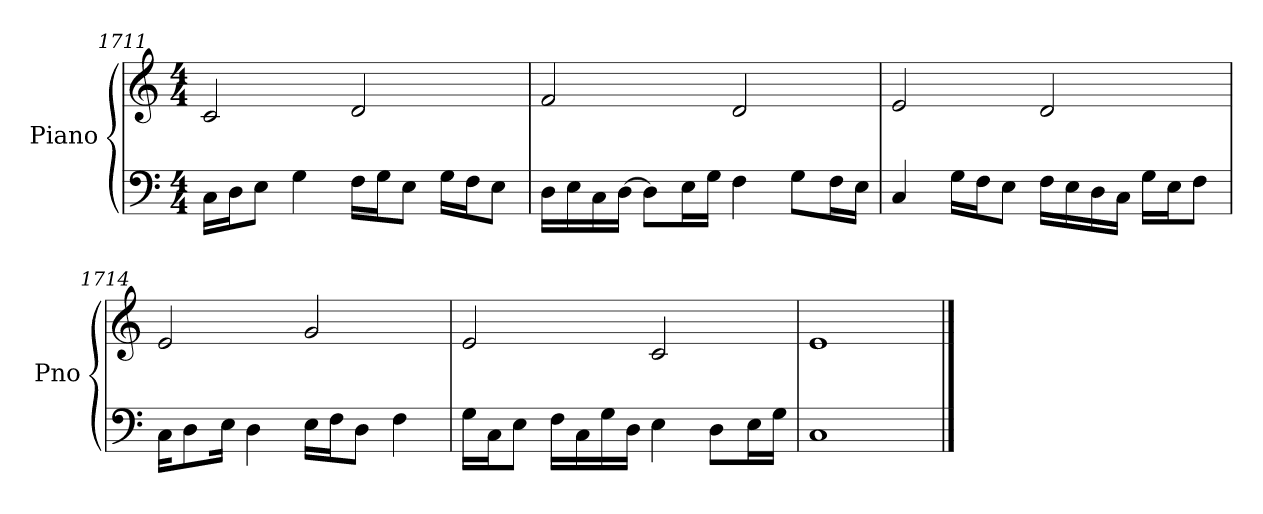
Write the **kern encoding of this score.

**kern	**kern
*part1	*part1
*staff2	*staff1
*I"Piano	*
*I'Pno	*
!!LO:LB:g=z
*clefF4	*clefG2
*k[]	*k[]
*M4/4	*M4/4
=1711	=1711
16C\LL	2c/
16D\J	.
8E\J	.
4G\	.
16F\LL	2d/
16G\J	.
8E\J	.
16G\LL	.
16F\J	.
8E\J	.
=1712	=1712
16D\LL	2f/
16E\	.
16C\	.
[16D\JJ	.
8D\L]	.
16E\L	.
16G\JJ	.
4F\	2d/
8G\L	.
16F\L	.
16E\JJ	.
=1713	=1713
4C/	2e/
16G\LL	.
16F\J	.
8E\J	.
16F\LL	2d/
16E\	.
16D\	.
16C\JJ	.
16G\LL	.
16E\J	.
8F\J	.
!!LO:PB:g=z
=1714	=1714
16C\KL	2e/
8D\	.
16E\Jk	.
4D\	.
16E\LL	2g/
16F\J	.
8D\J	.
4F\	.
=1715	=1715
16G\LL	2e/
16C\J	.
8E\J	.
16F\LL	.
16C\	.
16G\	.
16D\JJ	.
4E\	2c/
8D\L	.
16E\L	.
16G\JJ	.
=1716	=1716
1C	1e
==	==
*-	*-
